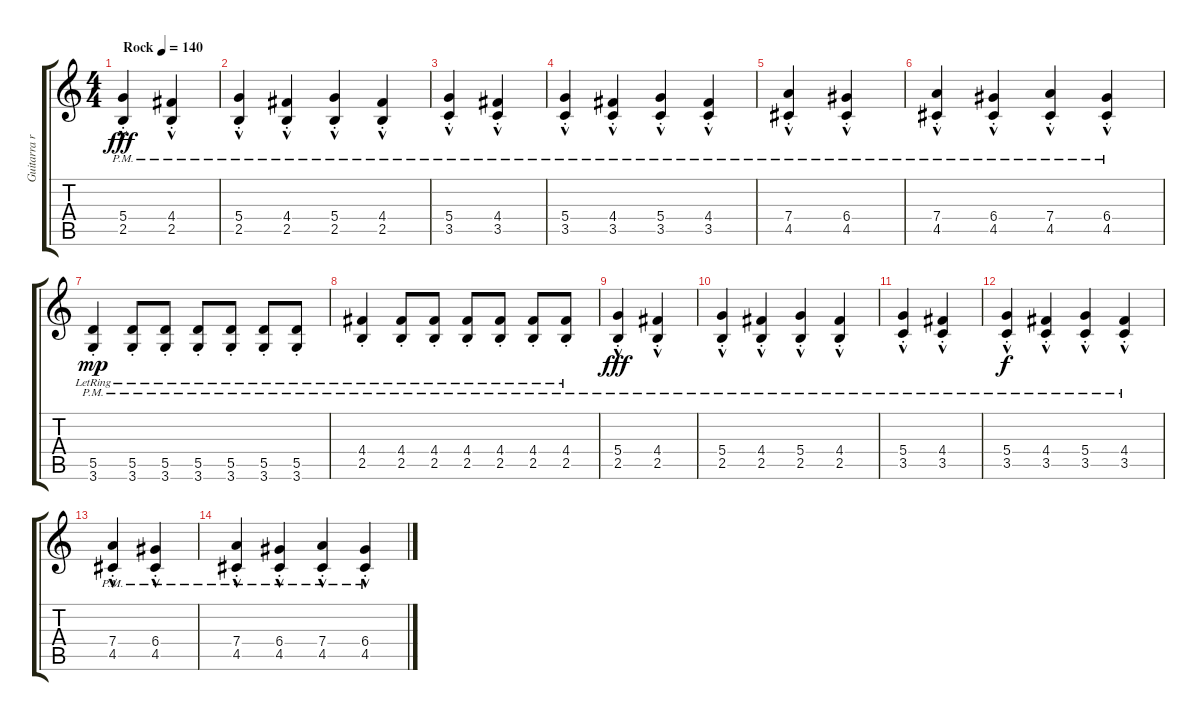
\track ("Guitarra ritmica" "Guitarra r") {instrument overdrivenguitar}
\staff {score tabs}
\tuning (E4 B3 G3 D3 A2 E2) {hide}
\ts (4 4)
\tempo (140 "Rock")
\clef g2
\ks c
(5.4{hac pm st} 2.5{hac pm st}).4{dy fff instrument overdrivenguitar} (4.4{hac pm st} 2.5{hac pm st}).4 |
(5.4{hac pm st} 2.5{hac pm st}).4 (4.4{hac pm st} 2.5{hac pm st}).4 (5.4{hac pm st} 2.5{hac pm st}).4 (4.4{hac pm st} 2.5{hac pm st}).4 |
(5.4{hac pm st} 3.5{hac pm st}).4 (4.4{hac pm st} 3.5{hac pm st}).4 |
(5.4{hac pm st} 3.5{hac pm st}).4 (4.4{hac pm st} 3.5{hac pm st}).4 (5.4{hac pm st} 3.5{hac pm st}).4 (4.4{hac pm st} 3.5{hac pm st}).4 |
(7.4{hac pm st} 4.5{hac pm st}).4 (6.4{hac pm st} 4.5{hac pm st}).4 |
(7.4{hac pm st} 4.5{hac pm st}).4 (6.4{hac pm st} 4.5{hac pm st}).4 (7.4{hac pm st} 4.5{hac pm st}).4 (6.4{hac pm st} 4.5{hac pm st}).4 |
(5.5{pm st lr} 3.6{pm st lr}).4{dy mp} (5.5{pm st lr} 3.6{pm st lr}).8 (5.5{pm st lr} 3.6{pm st lr}).8 (5.5{pm st lr} 3.6{pm st lr}).8 (5.5{pm st lr} 3.6{pm st lr}).8 (5.5{pm st lr} 3.6{pm st lr}).8 (5.5{pm st lr} 3.6{pm st lr}).8 |
(4.4{pm st lr} 2.5{pm st lr}).4 (4.4{pm st lr} 2.5{pm st lr}).8 (4.4{pm st lr} 2.5{pm st lr}).8 (4.4{pm st lr} 2.5{pm st lr}).8 (4.4{pm st lr} 2.5{pm st lr}).8 (4.4{pm st lr} 2.5{pm st lr}).8 (4.4{pm st lr} 2.5{pm st lr}).8 |
(5.4{hac pm st} 2.5{hac pm st}).4{dy fff} (4.4{hac pm st} 2.5{hac pm st}).4 |
(5.4{hac pm st} 2.5{hac pm st}).4{volume 12} (4.4{hac pm st} 2.5{hac pm st}).4 (5.4{hac pm st} 2.5{hac pm st}).4 (4.4{hac pm st} 2.5{hac pm st}).4 |
(5.4{hac pm st} 3.5{hac pm st}).4 (4.4{hac pm st} 3.5{hac pm st}).4 |
(5.4{hac pm st} 3.5{hac pm st}).4{dy f volume 12} (4.4{hac pm st} 3.5{hac pm st}).4 (5.4{hac pm st} 3.5{hac pm st}).4 (4.4{hac pm st} 3.5{hac pm st}).4 |
(7.4{hac pm st} 4.5{hac pm st}).4 (6.4{hac pm st} 4.5{hac pm st}).4 |
(7.4{hac pm st} 4.5{hac pm st}).4 (6.4{hac pm st} 4.5{hac pm st}).4 (7.4{hac pm st} 4.5{hac pm st}).4 (6.4{hac pm st} 4.5{hac pm st}).4
